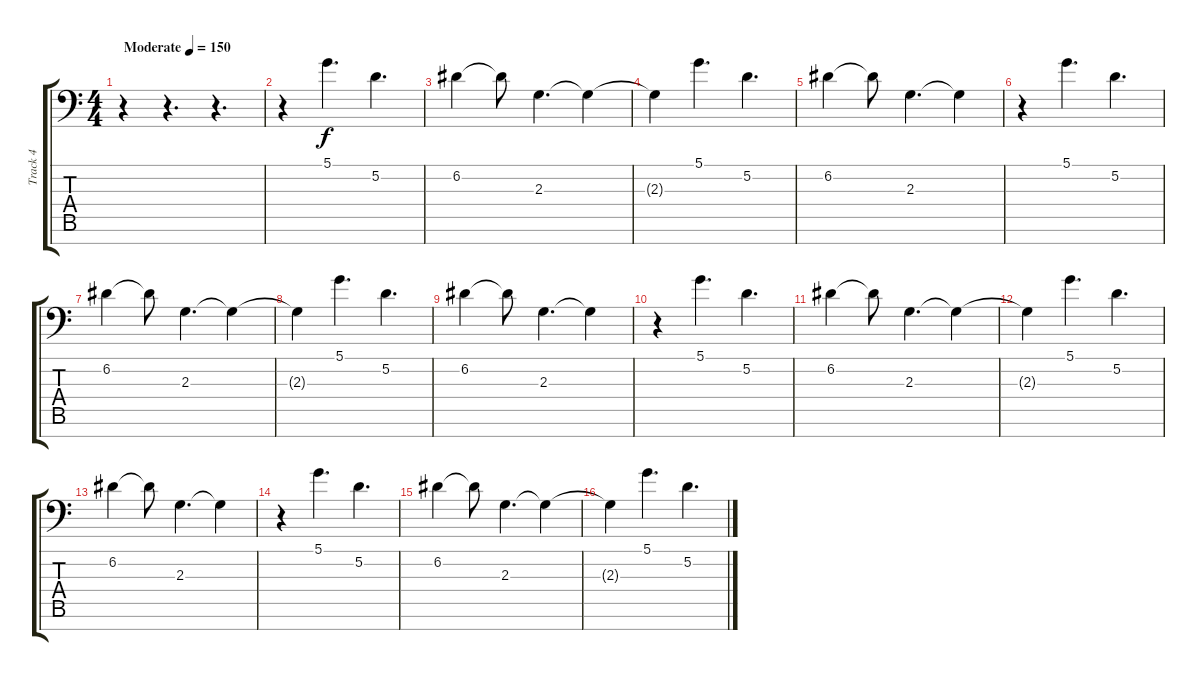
\track ("Track 4" "Track 4") {instrument panflute}
\staff {score tabs}
\tuning (D4 A3 F3 C3 G2 D2 G1) {hide}
\ts (4 4)
\tempo (150 "Moderate")
\clef f4
\ks c
r.4{dy f instrument panflute} r.4{d} r.4{d} |
r.4 5.1.4{d} 5.2.4{d} |
6.2.4 6.2{t}.8 2.3.4{d} 2.3{t}.4 |
2.3{t}.4 5.1.4{d} 5.2.4{d} |
6.2.4 6.2{t}.8 2.3.4{d} 2.3{t}.4 |
r.4 5.1.4{d} 5.2.4{d} |
6.2.4 6.2{t}.8 2.3.4{d} 2.3{t}.4 |
2.3{t}.4 5.1.4{d} 5.2.4{d} |
6.2.4 6.2{t}.8 2.3.4{d} 2.3{t}.4 |
r.4 5.1.4{d} 5.2.4{d} |
6.2.4 6.2{t}.8 2.3.4{d} 2.3{t}.4 |
2.3{t}.4 5.1.4{d} 5.2.4{d} |
6.2.4 6.2{t}.8 2.3.4{d} 2.3{t}.4 |
r.4 5.1.4{d} 5.2.4{d} |
6.2.4 6.2{t}.8 2.3.4{d} 2.3{t}.4 |
2.3{t}.4 5.1.4{d} 5.2.4{d}
